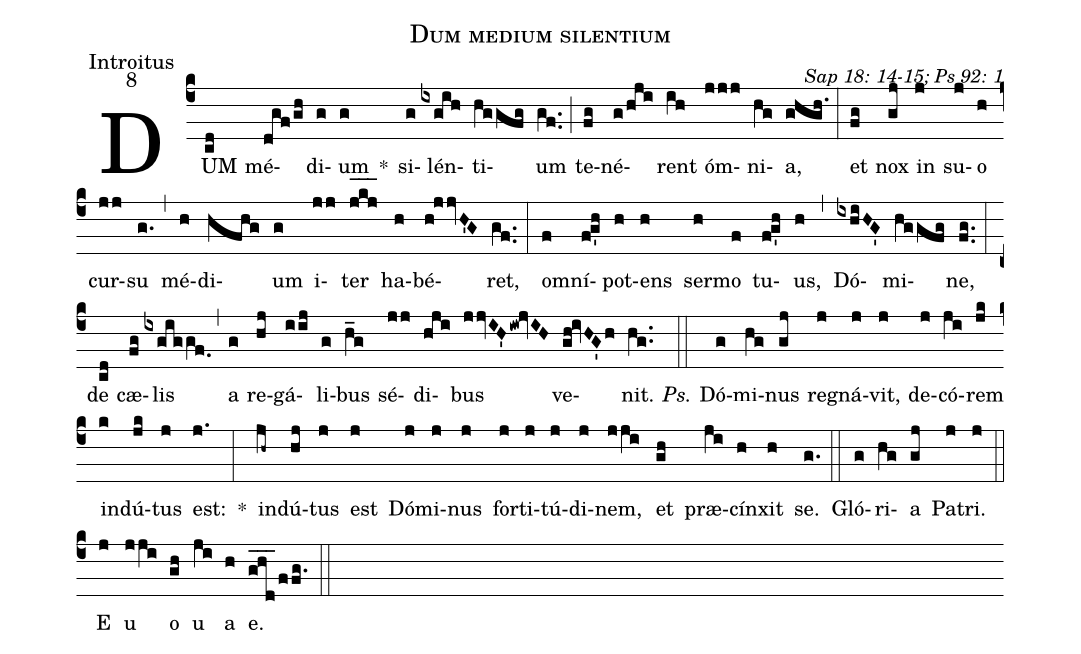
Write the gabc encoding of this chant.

name: Dum medium silentium;
office-part: Introitus;
mode: 8;
commentary: Sap 18: 14-15; Ps 92: 1;
%%
(c4) DUM(cd) mé(dgf/gh)di(g)um(g) *() si(g)lén(ixgih)ti(hggfg)um(gf..) (;) te(fg)né(g/hji)rent(ih) óm(jjj)ni(hg)a,(ghgh.) (:)
et(fg) nox(gj) in(j) su(j)o(h) cur(jj)su(g.) (,) mé(h)di(hfhg)um(g) i(jj)ter(j_[hl:1]k_[hl:1]j_[hl:1]) ha(h)bé(h!jjvH'G)ret,(gf..) (:)
om(f)ní(fg'h)pot(h)ens(h) ser(h)mo(f) tu(fg'h)us,(h) (,) Dó(ixhiHG')mi(hggfg)ne,(fg..) (:)
de(cd) cæ(fg)lis(ixgiggf.0) (,) a(g) re(hj)gá(iij)li(g)bus(h_g) sé(jj)di(hji)bus(jjvIH'iw!jvIH) ve(gh!ivHG'h)nit.(hg..) (::)
<i>Ps.</i> Dó(g)mi(hg)nus(gj) re(j)gná(j)vit,(j) de(j)có(ji)rem(jk) ind(k)ú(jk)tus(j) est:(j.) *(:)
ind(jh~)ú(hj)tus(j) est(j) Dó(j)mi(j)nus(j) for(j)ti(j)tú(j)di(j)nem,(jji) et(gh) præ(ji)cín(h)xit(h) se.(g.) (::)
Gló(g)ri(hg)a(gj) Pa(j)tri.(j) (::)
<eu>E(j) u(jji) o(gh) u(ji) a(h) e.</eu>(ghd___/ffg.) (::)
